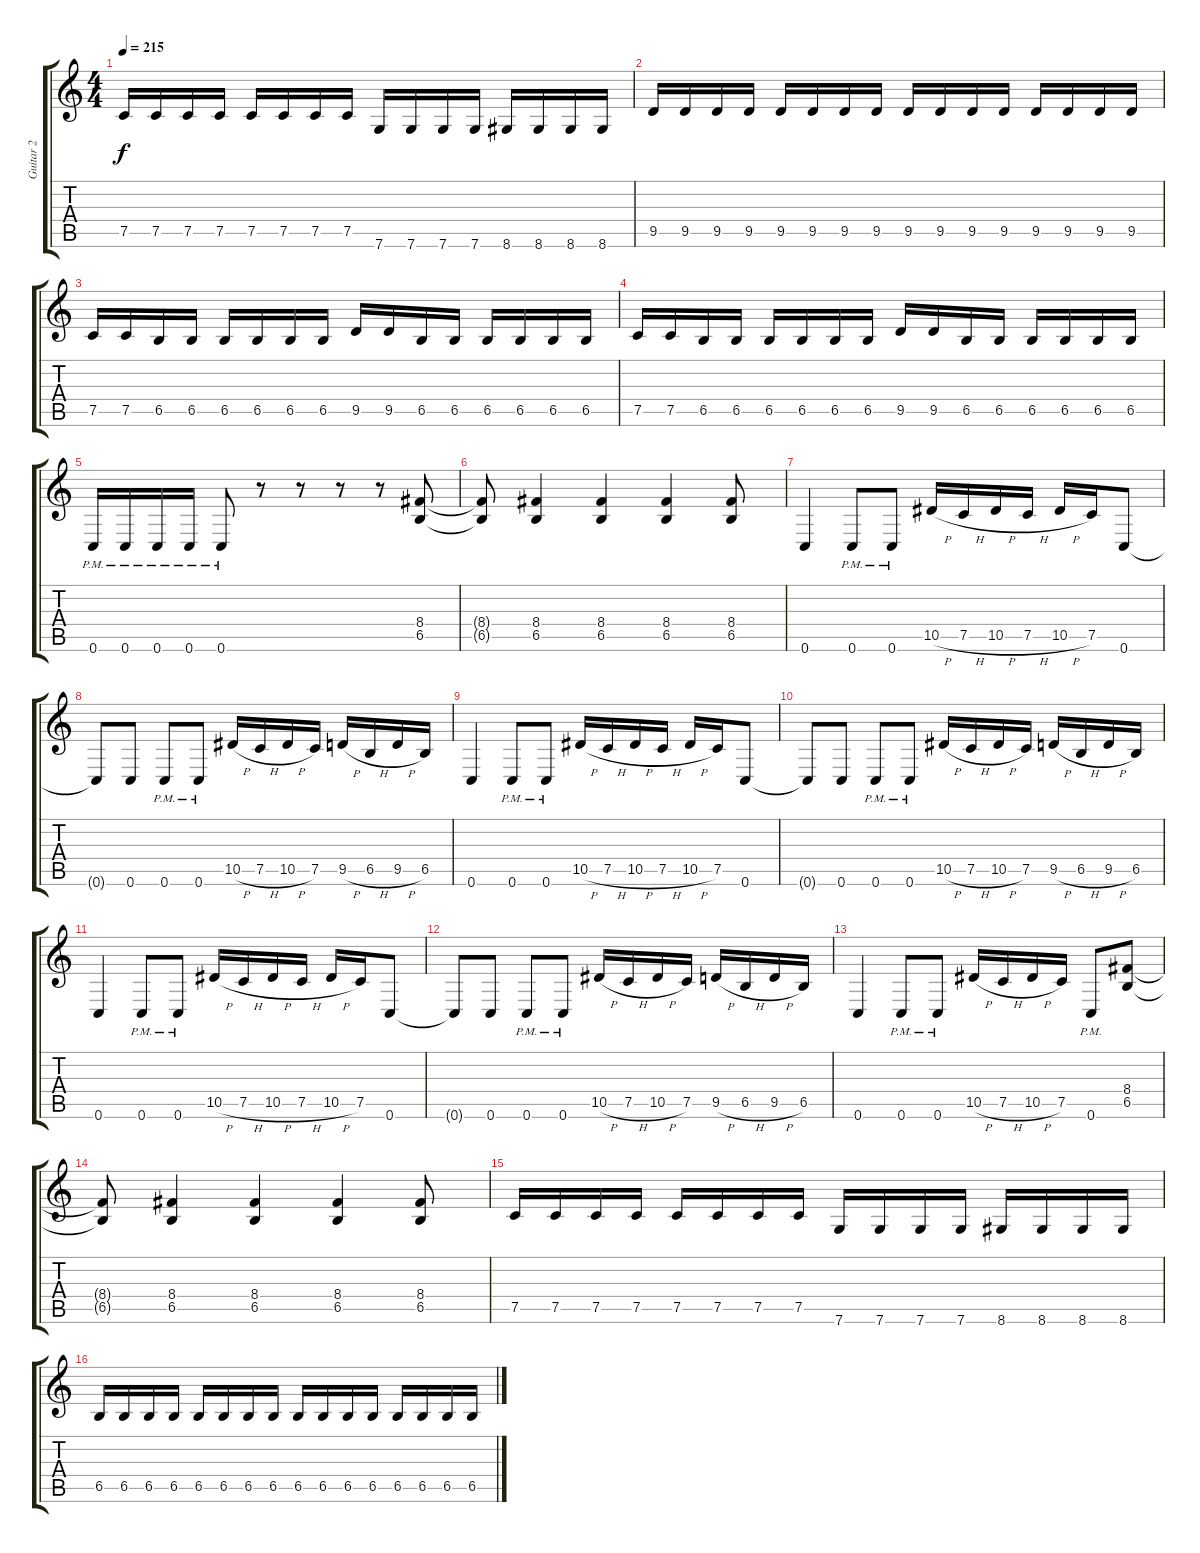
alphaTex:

\track ("Guitar 2" "Guitar 2") {instrument distortionguitar}
\staff {score tabs}
\tuning (C4 G3 Eb3 Bb2 F2 C2) {hide}
\ts (4 4)
\tempo 215
\clef g2
\ks c
7.5.16{dy f} 7.5.16 7.5.16 7.5.16 7.5.16 7.5.16 7.5.16 7.5.16 7.6.16 7.6.16 7.6.16 7.6.16 8.6.16 8.6.16 8.6.16 8.6.16 |
9.5.16 9.5.16 9.5.16 9.5.16 9.5.16 9.5.16 9.5.16 9.5.16 9.5.16 9.5.16 9.5.16 9.5.16 9.5.16 9.5.16 9.5.16 9.5.16 |
7.5.16 7.5.16 6.5.16 6.5.16 6.5.16 6.5.16 6.5.16 6.5.16 9.5.16 9.5.16 6.5.16 6.5.16 6.5.16 6.5.16 6.5.16 6.5.16 |
7.5.16 7.5.16 6.5.16 6.5.16 6.5.16 6.5.16 6.5.16 6.5.16 9.5.16 9.5.16 6.5.16 6.5.16 6.5.16 6.5.16 6.5.16 6.5.16 |
0.6{pm}.16 0.6{pm}.16 0.6{pm}.16 0.6{pm}.16 0.6{pm}.8 r.8 r.8 r.8 r.8 (8.4 6.5).8 |
(8.4{t} 6.5{t}).8 (8.4 6.5).4 (8.4 6.5).4 (8.4 6.5).4 (8.4 6.5).8 |
0.6.4 0.6{pm}.8 0.6{pm}.8 10.5{h}.16 7.5{h}.16 10.5{h}.16 7.5{h}.16 10.5{h}.16 7.5.16 0.6.8 |
0.6{t}.8 0.6.8 0.6{pm}.8 0.6{pm}.8 10.5{h}.16 7.5{h}.16 10.5{h}.16 7.5.16 9.5{h}.16 6.5{h}.16 9.5{h}.16 6.5.16 |
0.6.4 0.6{pm}.8 0.6{pm}.8 10.5{h}.16 7.5{h}.16 10.5{h}.16 7.5{h}.16 10.5{h}.16 7.5.16 0.6.8 |
0.6{t}.8 0.6.8 0.6{pm}.8 0.6{pm}.8 10.5{h}.16 7.5{h}.16 10.5{h}.16 7.5.16 9.5{h}.16 6.5{h}.16 9.5{h}.16 6.5.16 |
0.6.4 0.6{pm}.8 0.6{pm}.8 10.5{h}.16 7.5{h}.16 10.5{h}.16 7.5{h}.16 10.5{h}.16 7.5.16 0.6.8 |
0.6{t}.8 0.6.8 0.6{pm}.8 0.6{pm}.8 10.5{h}.16 7.5{h}.16 10.5{h}.16 7.5.16 9.5{h}.16 6.5{h}.16 9.5{h}.16 6.5.16 |
0.6.4 0.6{pm}.8 0.6{pm}.8 10.5{h}.16 7.5{h}.16 10.5{h}.16 7.5.16 0.6{pm}.8 (8.4 6.5).8 |
(8.4{t} 6.5{t}).8 (8.4 6.5).4 (8.4 6.5).4 (8.4 6.5).4 (8.4 6.5).8 |
7.5.16 7.5.16 7.5.16 7.5.16 7.5.16 7.5.16 7.5.16 7.5.16 7.6.16 7.6.16 7.6.16 7.6.16 8.6.16 8.6.16 8.6.16 8.6.16 |
6.5.16 6.5.16 6.5.16 6.5.16 6.5.16 6.5.16 6.5.16 6.5.16 6.5.16 6.5.16 6.5.16 6.5.16 6.5.16 6.5.16 6.5.16 6.5.16
